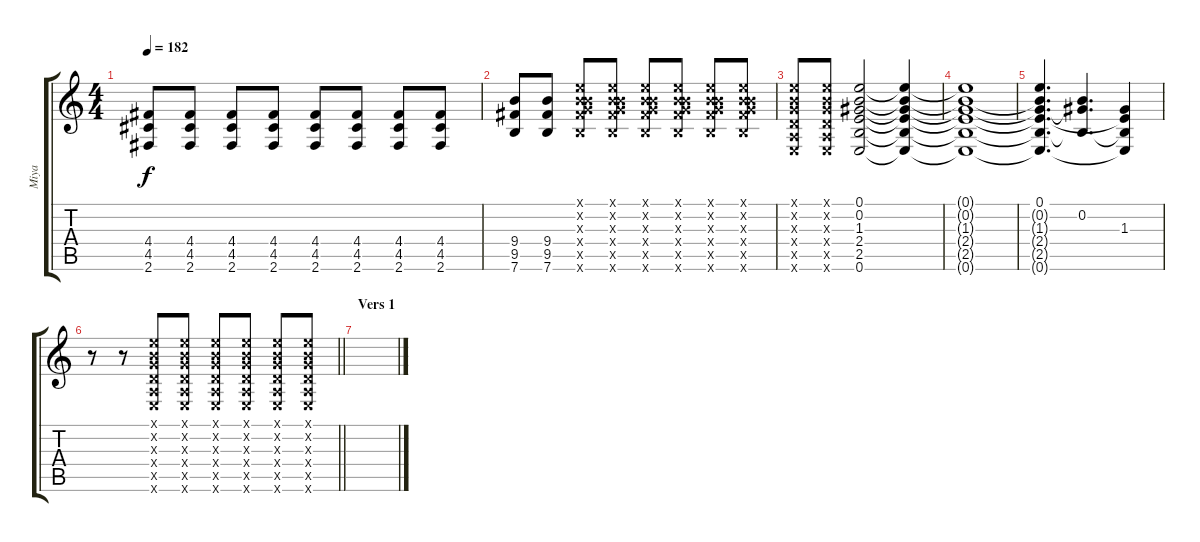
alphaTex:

\track ("Miya " "Miya ") {instrument distortionguitar}
\staff {score tabs}
\tuning (E4 B3 G3 D3 A2 E2) {hide}
\ts (4 4)
\tempo 182
\clef g2
\ks c
(4.4 4.5 2.6).8{dy f} (4.4 4.5 2.6).8 (4.4 4.5 2.6).8 (4.4 4.5 2.6).8 (4.4 4.5 2.6).8 (4.4 4.5 2.6).8 (4.4 4.5 2.6).8 (4.4 4.5 2.6).8 |
(9.4 9.5 7.6).8 (9.4 9.5 7.6).8 (0.1{x} 0.2{x} 0.3{x} 9.4{x} 9.5{x} 7.6{x}).8 (0.1{x} 0.2{x} 0.3{x} 9.4{x} 9.5{x} 7.6{x}).8 (0.1{x} 0.2{x} 0.3{x} 9.4{x} 9.5{x} 7.6{x}).8 (0.1{x} 0.2{x} 0.3{x} 9.4{x} 9.5{x} 7.6{x}).8 (0.1{x} 0.2{x} 0.3{x} 9.4{x} 9.5{x} 7.6{x}).8 (0.1{x} 0.2{x} 0.3{x} 9.4{x} 9.5{x} 7.6{x}).8 |
(0.1{x} 0.2{x} 0.3{x} 0.4{x} 0.5{x} 0.6{x}).8{volume 13} (0.1{x} 0.2{x} 0.3{x} 0.4{x} 0.5{x} 0.6{x}).8 (0.1 0.2 1.3 2.4 2.5 0.6).2 (0.1{t} 0.2{t} 1.3{t} 2.4{t} 2.5{t} 0.6{t}).4 |
(0.1{t} 0.2{t} 1.3{t} 2.4{t} 2.5{t} 0.6{t}).1 |
(0.1 0.2{t} 1.3{t} 2.4{t} 2.5{t} 0.6{t}).4{d} (0.2 1.3{t} 2.5{t}).4{d} (1.3 2.4{t} 2.5{t} 0.6{t}).4 |
\barLineRight lightlight
r.8 r.8 (0.1{x} 0.2{x} 0.3{x} 0.4{x} 0.5{x} 0.6{x}).8 (0.1{x} 0.2{x} 0.3{x} 0.4{x} 0.5{x} 0.6{x}).8 (0.1{x} 0.2{x} 0.3{x} 0.4{x} 0.5{x} 0.6{x}).8 (0.1{x} 0.2{x} 0.3{x} 0.4{x} 0.5{x} 0.6{x}).8 (0.1{x} 0.2{x} 0.3{x} 0.4{x} 0.5{x} 0.6{x}).8 (0.1{x} 0.2{x} 0.3{x} 0.4{x} 0.5{x} 0.6{x}).8 |
\section ("" "Vers 1")
